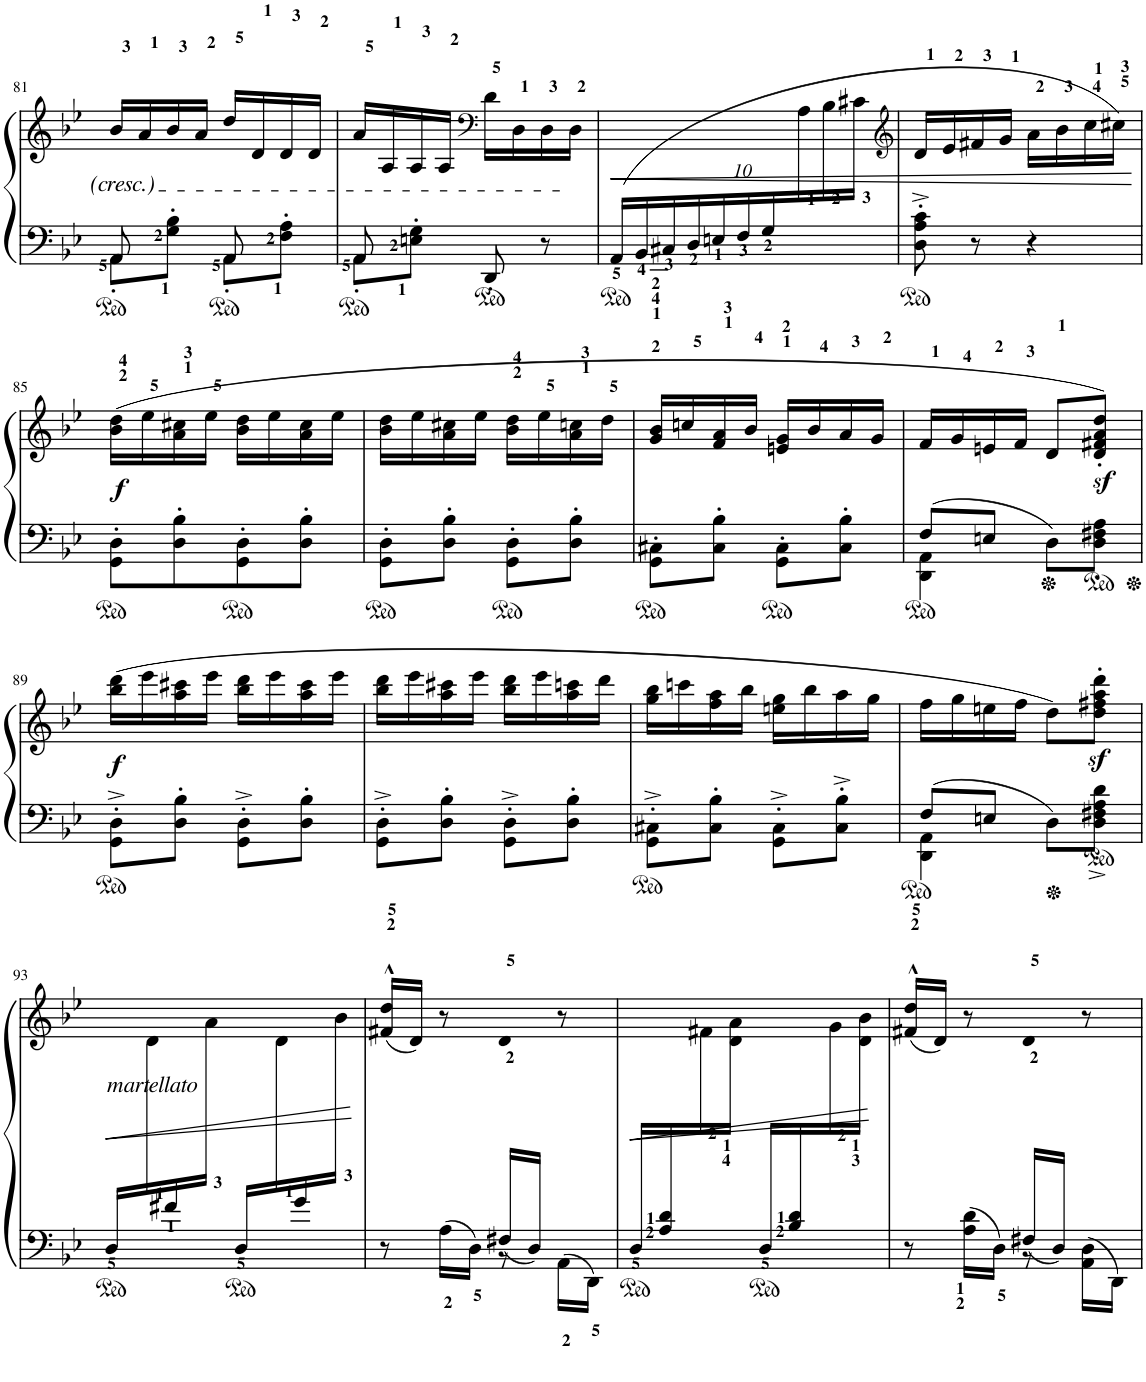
**kern	**kern	**dynam
*part1	*part1	*part1
*staff2	*staff1	*staff1/2
*I"Piano	*	*
*I'Pno.	*	*
!!LO:PB:g=z
*clefF4	*clefG2	*
*k[b-e-]	*k[b-e-]	*
*M2/4	*M2/4	*
=81	=81	=81
*^	*	*
8AA'\L	8AA/	16b-/LL	.
.	.	16a/	.
8G\' 8B-\'J	8ryy	16b-/	.
.	.	16a/JJ	.
8AA'\L	8AA/	16dd/LL	.
.	.	16d/	.
8F\' 8A\'J	8ryy	16d/	.
.	.	16d/JJ	.
=82	=82	=82	=82
8AA'\L	8AA/	16a/LL	.
.	.	16A/	.
8En\' 8G\'J	8ryy	16A/	.
.	.	16A/JJ	.
*	*	*clefF4	*
8DD'/	4ryy	16d\LL	.
.	.	16D\	.
8r	.	16D\	.
.	.	16D\JJ	.
*v	*v	*	*
=83	=83	=83
*Xbrackettup	*	*
*	*^	*
(20AA/LL	2ryy	20%7ryy	.
20BB-/	.	.	.
20C#X/	.	.	.
20D/	.	.	.
20En/	.	.	.
20F/	.	.	.
20G/	.	.	.
10.ryy	.	20A\	.
.	.	20B-\	.
.	.	20c#X\JJ	.
*	*v	*v	*
=84	=84	=84
*	*clefG2	*
8D\'^ 8A\'^ 8c\'^	16d/LL	.
.	16e-/	.
8r	16f#X/	.
.	16g/JJ	.
4r	16a\LL	.
.	16b-\	.
.	16cc\	.
.	16cc#X\JJ)	.
!!LO:LB:g=z
=85	=85	=85
!	!	!LO:DY:b
8GG\' 8D\'L	(16b-\ 16dd\LL	f
.	16ee-\	.
8D\' 8B-\'	16a\ 16cc#X\	.
.	16ee-\JJ	.
8GG\' 8D\'	16b-\ 16dd\LL	.
.	16ee-\	.
8D\' 8B-\'J	16a\ 16cc#\	.
.	16ee-\JJ	.
=86	=86	=86
8GG\' 8D\'L	16b-\ 16dd\LL	.
.	16ee-\	.
8D\' 8B-\'J	16a\ 16cc#X\	.
.	16ee-\JJ	.
8GG\' 8D\'L	16b-\ 16dd\LL	.
.	16ee-\	.
8D\' 8B-\'J	16a\ 16ccn\	.
.	16dd\JJ	.
=87	=87	=87
8GG\' 8C#X\'L	16g/ 16b-/LL	.
.	16ccn/	.
8C#\' 8B-\'J	16f/ 16a/	.
.	16b-/JJ	.
8GG\' 8C#\'L	16en/ 16g/LL	.
.	16b-/	.
8C#\' 8B-\'J	16a/	.
.	16g/JJ	.
=88	=88	=88
*^	*	*
8F/L	4DD\ 4AA\	16f/LL	.
.	.	16g/	.
8En/J	.	16en/	.
.	.	16f/JJ	.
8D\L	4ryy	8d/L	.
8D\'< 8F#X\'< 8A\'<J	.	8d/z<'< 8f#X/z<'< 8a/z<'< 8dd/z<'<J)	.
*v	*v	*	*
!!LO:LB:g=z
=89	=89	=89
!	!	!LO:DY:b
8GG\'^ 8D\'^L	(16bb-\ 16ddd\LL	f
.	16eee-\	.
8D\' 8B-\'J	16aa\ 16ccc#X\	.
.	16eee-\JJ	.
8GG\'^ 8D\'^L	16bb-\ 16ddd\LL	.
.	16eee-\	.
8D\' 8B-\'J	16aa\ 16ccc#\	.
.	16eee-\JJ	.
=90	=90	=90
8GG\'^ 8D\'^L	16bb-\ 16ddd\LL	.
.	16eee-\	.
8D\' 8B-\'J	16aa\ 16ccc#X\	.
.	16eee-\JJ	.
8GG\'^ 8D\'^L	16bb-\ 16ddd\LL	.
.	16eee-\	.
8D\' 8B-\'J	16aa\ 16cccn\	.
.	16ddd\JJ	.
=91	=91	=91
8GG\'^ 8C#X\'^L	16gg\ 16bb-\LL	.
.	16cccn\	.
8C#\' 8B-\'J	16ff\ 16aa\	.
.	16bb-\JJ	.
8GG\'^ 8C#\'^L	16een\ 16gg\LL	.
.	16bb-\	.
8C#\'^ 8B-\'^J	16aa\	.
.	16gg\JJ	.
=92	=92	=92
*^	*	*
8F^/L	4DD\ 4AA\	16ff\LL	.
.	.	16gg\	.
8En^/J	.	16een\	.
.	.	16ff\JJ	.
8D^\L	4ryy	8dd\L)	.
8D\'<^< 8F#X\'<^< 8A\'<^< 8d\'<^<J	.	8dd\z<' 8ff#X\z<' 8aa\z<' 8ddd\z<'J	.
*v	*v	*	*
!!LO:LB:g=z
=93	=93	=93
*	*^	*
!LO:TX:a:i:t=martellato	!	!	!
16D/LL	2ryy	16ryy	.
16ryy	.	16d\	.
16f#X/	.	16ryy	.
16ryy	.	16a\JJ	.
16D/LL	.	16ryy	.
16ryy	.	16d\	.
16g/	.	16ryy	.
16ryy	.	16b-\JJ	.
*	*v	*v	*
=94	=94	=94
*^	*	*
8r	8ryy	(16f#X/^^ 16dd/^^LL	.
.	.	16d/JJ)	.
16A\LL	8ryy	8r	.
16D\JJ	.	.	.
16F#X/LL	8r	16d	.
16D/JJ	.	16ryy	.
16AA\LL	8ryy	8r	.
16DD^^\JJ	.	.	.
*v	*v	*	*
=95	=95	=95
!	!	!LO:HP:b=2
*	*^	*
16D/LL	2ryy	8ryy	<
16A/ 16d/	.	.	.
8ryy	.	16f#X\	.
.	.	16d\ 16a\JJ	.
16D/LL	.	8ryy	.
16B-/ 16d/	.	.	.
8ryy	.	16g\	.
.	.	16d\ 16b-\JJ	[
*	*v	*v	*
=96	=96	=96
*^	*	*
8r	8ryy	(16f#X/^^ 16dd/^^LL	.
.	.	16d/JJ)	.
16A\ 16d\LL	8ryy	8r	.
16D\JJ	.	.	.
16F#X/LL	8r	16d	.
16D/JJ	.	16ryy	.
16AA\ 16D\LL	8ryy	8r	.
16DD^^\JJ	.	.	.
*v	*v	*	*
=	=	=
*-	*-	*-
